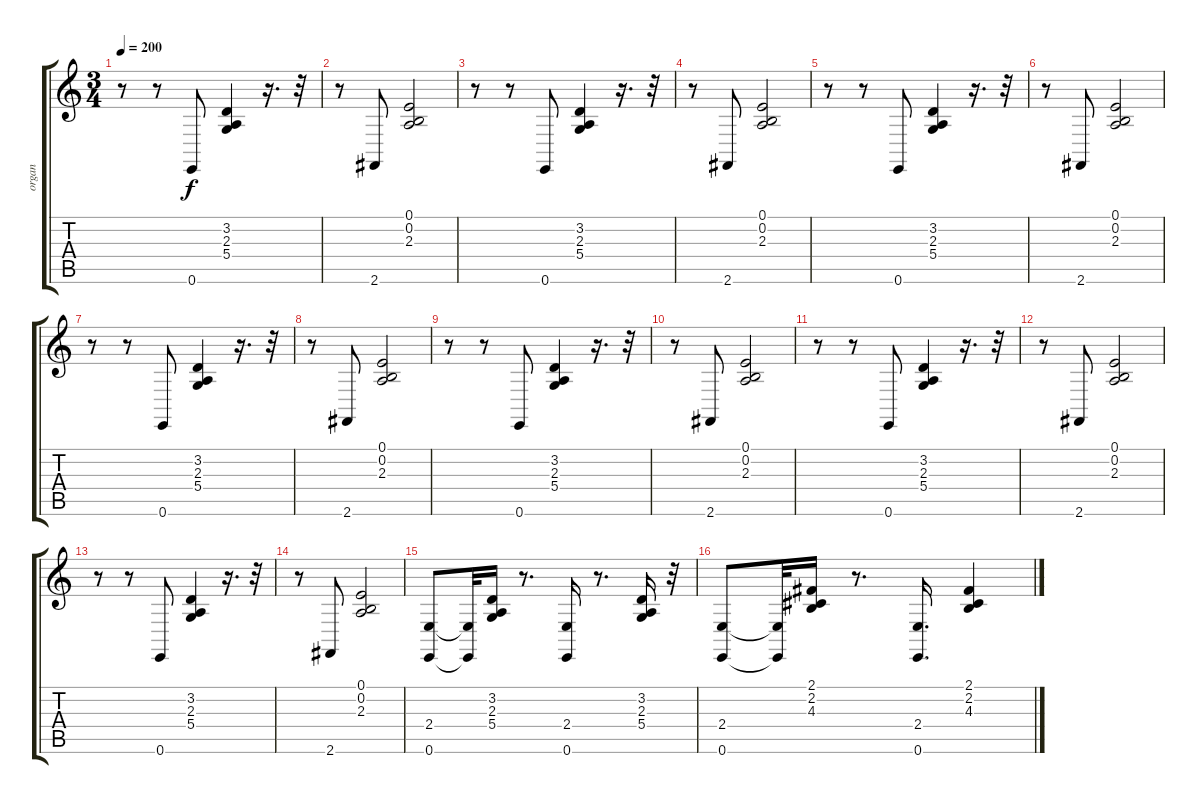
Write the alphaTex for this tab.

\track ("organ" "organ") {instrument rockorgan}
\staff {score tabs}
\tuning (E4 B3 G3 D3 A2 E2) {hide}
\ts (3 4)
\tempo 200
\clef g2
\ks c
r.8{dy f} r.8 0.6.8 (3.2 2.3 5.4).4 r.16{d} r.32 |
r.8 2.6.8 (0.1 0.2 2.3).2 |
r.8 r.8 0.6.8 (3.2 2.3 5.4).4 r.16{d} r.32 |
r.8 2.6.8 (0.1 0.2 2.3).2 |
r.8 r.8 0.6.8 (3.2 2.3 5.4).4 r.16{d} r.32 |
r.8 2.6.8 (0.1 0.2 2.3).2 |
r.8 r.8 0.6.8 (3.2 2.3 5.4).4 r.16{d} r.32 |
r.8 2.6.8 (0.1 0.2 2.3).2 |
r.8 r.8 0.6.8 (3.2 2.3 5.4).4 r.16{d} r.32 |
r.8 2.6.8 (0.1 0.2 2.3).2 |
r.8 r.8 0.6.8 (3.2 2.3 5.4).4 r.16{d} r.32 |
r.8 2.6.8 (0.1 0.2 2.3).2 |
r.8 r.8 0.6.8 (3.2 2.3 5.4).4 r.16{d} r.32 |
r.8 2.6.8 (0.1 0.2 2.3).2 |
(2.4 0.6).8 (2.4{t} 0.6{t}).32 (3.2 2.3 5.4).16 r.8{d} (2.4 0.6).16 r.8{d} (3.2 2.3 5.4).16 r.32 |
(2.4 0.6).8 (2.4{t} 0.6{t}).32 (2.1 2.2 4.3).16 r.8{d} (2.4 0.6).16{d} (2.1 2.2 4.3).4
